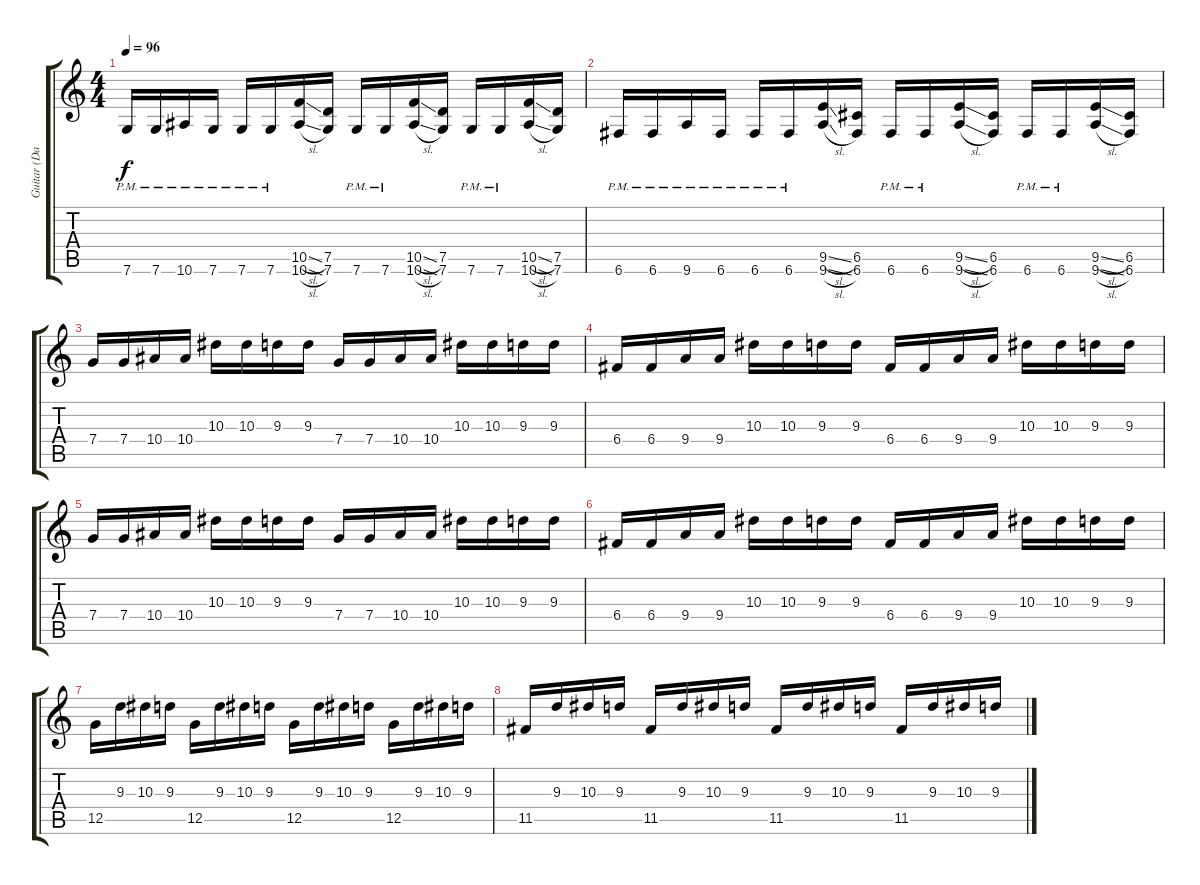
\track ("Guitar (Daron Malakian)" "Guitar (Da") {instrument distortionguitar}
\staff {score tabs}
\tuning (D4 A3 F3 C3 G2 C2) {hide}
\ts (4 4)
\tempo 96
\clef g2
\ks c
7.6{pm}.16{dy f} 7.6{pm}.16 10.6{pm}.16 7.6{pm}.16 7.6{pm}.16 7.6{pm}.16 (10.5{sl} 10.6{sl}).16 (7.5 7.6).16 7.6{pm}.16 7.6{pm}.16 (10.5{sl} 10.6{sl}).16 (7.5 7.6).16 7.6{pm}.16 7.6{pm}.16 (10.5{sl} 10.6{sl}).16 (7.5 7.6).16 |
6.6{pm}.16 6.6{pm}.16 9.6{pm}.16 6.6{pm}.16 6.6{pm}.16 6.6{pm}.16 (9.5{sl} 9.6{sl}).16 (6.5 6.6).16 6.6{pm}.16 6.6{pm}.16 (9.5{sl} 9.6{sl}).16 (6.5 6.6).16 6.6{pm}.16 6.6{pm}.16 (9.5{sl} 9.6{sl}).16 (6.5 6.6).16 |
7.4.16 7.4.16 10.4.16 10.4.16 10.3.16 10.3.16 9.3.16 9.3.16 7.4.16 7.4.16 10.4.16 10.4.16 10.3.16 10.3.16 9.3.16 9.3.16 |
6.4.16 6.4.16 9.4.16 9.4.16 10.3.16 10.3.16 9.3.16 9.3.16 6.4.16 6.4.16 9.4.16 9.4.16 10.3.16 10.3.16 9.3.16 9.3.16 |
7.4.16 7.4.16 10.4.16 10.4.16 10.3.16 10.3.16 9.3.16 9.3.16 7.4.16 7.4.16 10.4.16 10.4.16 10.3.16 10.3.16 9.3.16 9.3.16 |
6.4.16 6.4.16 9.4.16 9.4.16 10.3.16 10.3.16 9.3.16 9.3.16 6.4.16 6.4.16 9.4.16 9.4.16 10.3.16 10.3.16 9.3.16 9.3.16 |
12.5.16 9.3.16 10.3.16 9.3.16 12.5.16 9.3.16 10.3.16 9.3.16 12.5.16 9.3.16 10.3.16 9.3.16 12.5.16 9.3.16 10.3.16 9.3.16 |
11.5.16 9.3.16 10.3.16 9.3.16 11.5.16 9.3.16 10.3.16 9.3.16 11.5.16 9.3.16 10.3.16 9.3.16 11.5.16 9.3.16 10.3.16 9.3.16
